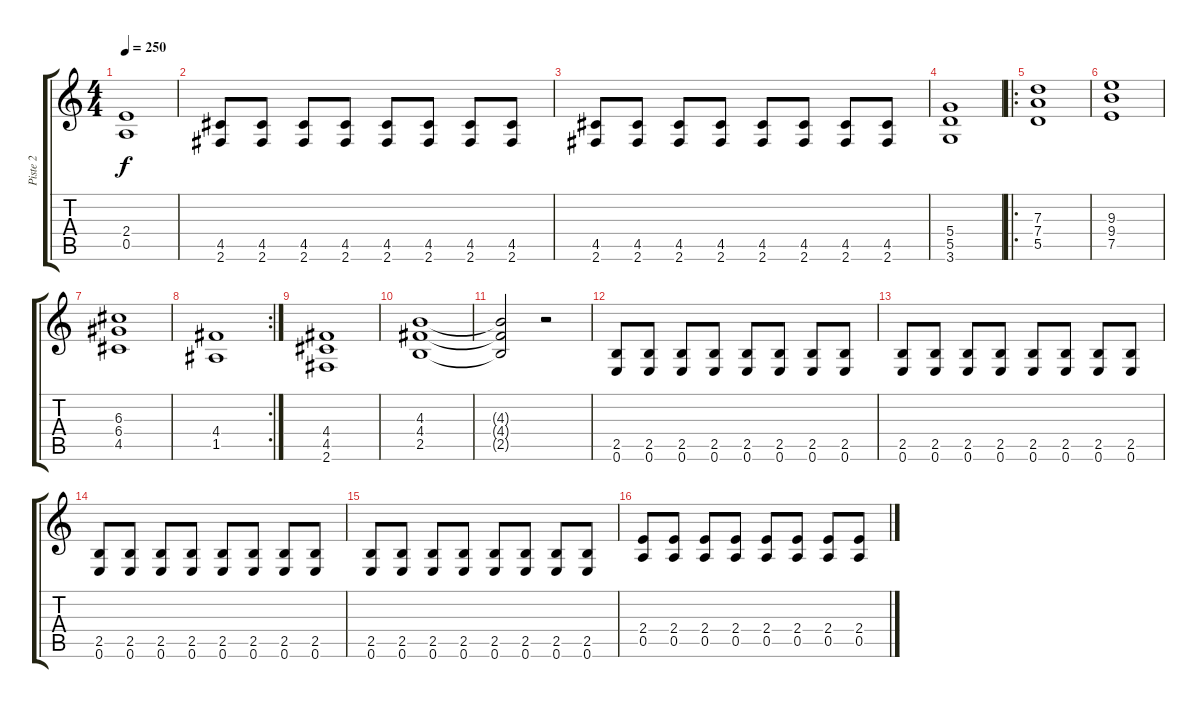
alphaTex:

\track ("Piste 2" "Piste 2") {instrument distortionguitar}
\staff {score tabs}
\tuning (E4 B3 G3 D3 A2 E2) {hide}
\ts (4 4)
\tempo 250
\clef g2
\ks c
(2.4 0.5).1{dy f} |
(4.5 2.6).8 (4.5 2.6).8 (4.5 2.6).8 (4.5 2.6).8 (4.5 2.6).8 (4.5 2.6).8 (4.5 2.6).8 (4.5 2.6).8 |
(4.5 2.6).8 (4.5 2.6).8 (4.5 2.6).8 (4.5 2.6).8 (4.5 2.6).8 (4.5 2.6).8 (4.5 2.6).8 (4.5 2.6).8 |
(5.4 5.5 3.6).1 |
\ro
(7.3 7.4 5.5).1 |
(9.3 9.4 7.5).1 |
(6.3 6.4 4.5).1 |
\rc 2
(4.4 1.5).1 |
(4.4 4.5 2.6).1 |
(4.3 4.4 2.5).1 |
(4.3{t} 4.4{t} 2.5{t}).2 r.2 |
(2.5 0.6).8 (2.5 0.6).8 (2.5 0.6).8 (2.5 0.6).8 (2.5 0.6).8 (2.5 0.6).8 (2.5 0.6).8 (2.5 0.6).8 |
(2.5 0.6).8 (2.5 0.6).8 (2.5 0.6).8 (2.5 0.6).8 (2.5 0.6).8 (2.5 0.6).8 (2.5 0.6).8 (2.5 0.6).8 |
(2.5 0.6).8 (2.5 0.6).8 (2.5 0.6).8 (2.5 0.6).8 (2.5 0.6).8 (2.5 0.6).8 (2.5 0.6).8 (2.5 0.6).8 |
(2.5 0.6).8 (2.5 0.6).8 (2.5 0.6).8 (2.5 0.6).8 (2.5 0.6).8 (2.5 0.6).8 (2.5 0.6).8 (2.5 0.6).8 |
(2.4 0.5).8 (2.4 0.5).8 (2.4 0.5).8 (2.4 0.5).8 (2.4 0.5).8 (2.4 0.5).8 (2.4 0.5).8 (2.4 0.5).8
